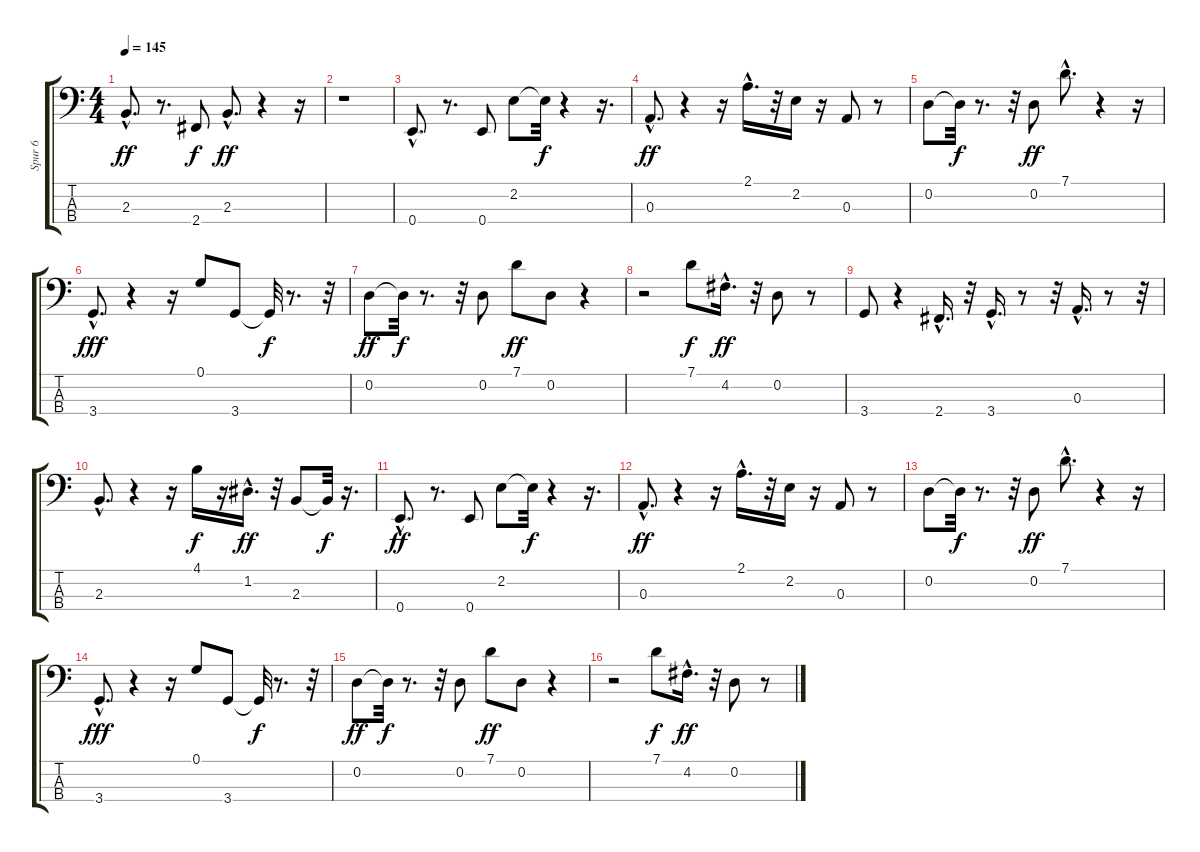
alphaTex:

\track ("Spur 6" "Spur 6") {instrument electricbassfinger}
\staff {score tabs}
\tuning (G2 D2 A1 E1) {hide}
\ts (4 4)
\tempo 145
\clef f4
\ks c
2.3{hac}.8{d dy ff} r.8{d} 2.4.8{dy f} 2.3{hac}.8{d dy ff} r.4 r.16 |
r.1 |
0.4{hac}.8{d} r.8{d} 0.4.8 2.2.8 2.2{t}.32{dy f} r.4 r.16{d} |
0.3{hac}.8{d dy ff} r.4 r.16 2.1{hac}.16{d} r.32 2.2.16 r.16 0.3.8 r.8 |
0.2.8 0.2{t}.32{dy f} r.8{d} r.32 0.2.8{dy ff} 7.1{hac}.8{d} r.4 r.16 |
3.4{hac}.8{d dy fff} r.4 r.16 0.1.8 3.4.8 3.4{t}.32{dy f} r.8{d} r.32 |
0.2.8{dy ff} 0.2{t}.32{dy f} r.8{d} r.32 0.2.8 7.1.8{dy ff} 0.2.8 r.4 |
r.2 7.1.8{dy f} 4.2{hac}.16{d dy ff} r.32 0.2.8 r.8 |
3.4.8 r.4 2.4{hac}.16{d} r.32 3.4{hac}.16{d} r.8 r.32 0.3{hac}.16{d} r.8 r.32 |
2.3{hac}.8{d} r.4 r.16 4.1.16{dy f} r.16 1.2{hac}.16{d dy ff} r.32 2.3.8 2.3{t}.32{dy f} r.16{d} |
0.4{hac}.8{d dy ff} r.8{d} 0.4.8 2.2.8 2.2{t}.32{dy f} r.4 r.16{d} |
0.3{hac}.8{d dy ff} r.4 r.16 2.1{hac}.16{d} r.32 2.2.16 r.16 0.3.8 r.8 |
0.2.8 0.2{t}.32{dy f} r.8{d} r.32 0.2.8{dy ff} 7.1{hac}.8{d} r.4 r.16 |
3.4{hac}.8{d dy fff} r.4 r.16 0.1.8 3.4.8 3.4{t}.32{dy f} r.8{d} r.32 |
0.2.8{dy ff} 0.2{t}.32{dy f} r.8{d} r.32 0.2.8 7.1.8{dy ff} 0.2.8 r.4 |
r.2 7.1.8{dy f} 4.2{hac}.16{d dy ff} r.32 0.2.8 r.8
